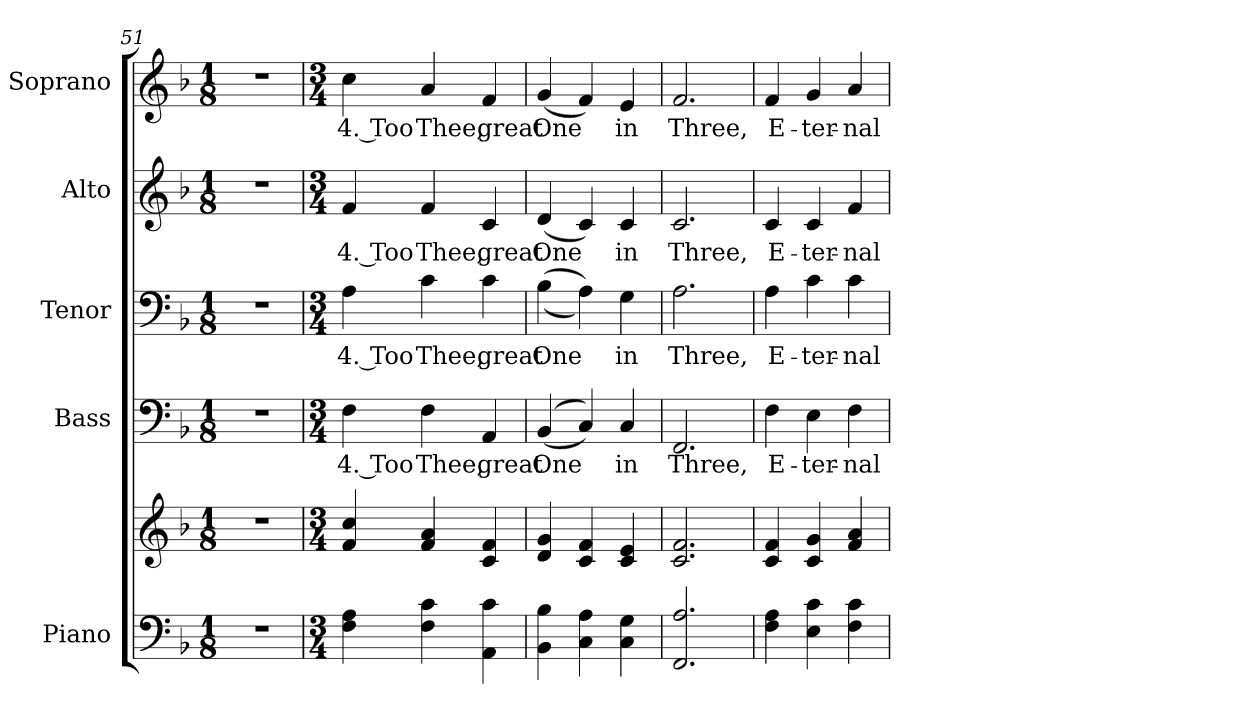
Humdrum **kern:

**kern	**kern	**kern	**text	**kern	**text	**kern	**text	**kern	**text
*part5	*part5	*part4	*part4	*part3	*part3	*part2	*part2	*part1	*part1
*staff6	*staff5	*staff4	*staff4	*staff3	*staff3	*staff2	*staff2	*staff1	*staff1
*I"Piano	*	*I"Bass	*	*I"Tenor	*	*I"Alto	*	*I"Soprano	*
*I'Pno.	*	*I'B.	*	*I'T.	*	*I'A.	*	*I'S.	*
*clefF4	*clefG2	*clefF4	*	*clefF4	*	*clefG2	*	*clefG2	*
*k[b-]	*k[b-]	*k[b-]	*	*k[b-]	*	*k[b-]	*	*k[b-]	*
*F:	*F:	*F:	*	*F:	*	*F:	*	*F:	*
*M1/8	*M1/8	*M1/8	*	*M1/8	*	*M1/8	*	*M1/8	*
=51	=51	=51	=51	=51	=51	=51	=51	=51	=51
8r	8r	8r	.	8r	.	8r	.	8r	.
=52	=52	=52	=52	=52	=52	=52	=52	=52	=52
*M3/4	*M3/4	*M3/4	*	*M3/4	*	*M3/4	*	*M3/4	*
!	!	!	!LO:LY:b:color=#000000	!	!	!	!	!	!
!	!	!	!	!	!LO:LY:b:color=#000000	!	!	!	!
!	!	!	!	!	!	!	!LO:LY:b:color=#000000	!	!
!	!	!	!	!	!	!	!	!	!LO:LY:b:color=#000000
4Fi\ 4Ai	4fi/ 4cci	4Fi\	4. Too	4Ai\	4. Too	4fi/	4. Too	4cci\	4. Too
!	!	!	!LO:LY:b:color=#000000	!	!	!	!	!	!
!	!	!	!	!	!LO:LY:b:color=#000000	!	!	!	!
!	!	!	!	!	!	!	!LO:LY:b:color=#000000	!	!
!	!	!	!	!	!	!	!	!	!LO:LY:b:color=#000000
4Fi\ 4ci	4fi/ 4ai	4Fi\	Thee,	4ci\	Thee,	4fi/	Thee,	4ai/	Thee,
!	!	!	!LO:LY:b:color=#000000	!	!	!	!	!	!
!	!	!	!	!	!LO:LY:b:color=#000000	!	!	!	!
!	!	!	!	!	!	!	!LO:LY:b:color=#000000	!	!
!	!	!	!	!	!	!	!	!	!LO:LY:b:color=#000000
4AAi\ 4ci	4ci/ 4fi	4AAi/	great	4ci\	great	4ci/	great	4fi/	great
!!LO:PB:g=z
=53	=53	=53	=53	=53	=53	=53	=53	=53	=53
!	!	!	!LO:LY:b:color=#000000	!	!	!	!	!	!
!	!	!	!	!	!LO:LY:b:color=#000000	!	!	!	!
!	!	!	!	!	!	!	!LO:LY:b:color=#000000	!	!
!	!	!	!	!	!	!	!	!	!LO:LY:b:color=#000000
4BB-i\ 4B-i	4di/ 4gi	((4BB-i/	One	((4B-i\	One	(4di/	One	(4gi/	One
4Ci\ 4Ai	4ci/ 4fi	4Ci/))	.	4Ai\))	.	4ci/)	.	4fi/)	.
!	!	!	!LO:LY:b:color=#000000	!	!	!	!	!	!
!	!	!	!	!	!LO:LY:b:color=#000000	!	!	!	!
!	!	!	!	!	!	!	!LO:LY:b:color=#000000	!	!
!	!	!	!	!	!	!	!	!	!LO:LY:b:color=#000000
4Ci\ 4Gi	4ci/ 4ei	4Ci/	in	4Gi\	in	4ci/	in	4ei/	in
=54	=54	=54	=54	=54	=54	=54	=54	=54	=54
!	!	!	!LO:LY:b:color=#000000	!	!	!	!	!	!
!	!	!	!	!	!LO:LY:b:color=#000000	!	!	!	!
!	!	!	!	!	!	!	!LO:LY:b:color=#000000	!	!
!	!	!	!	!	!	!	!	!	!LO:LY:b:color=#000000
2.FFi/ 2.Ai	2.ci/ 2.fi	2.FFi/	Three,	2.Ai\	Three,	2.ci/	Three,	2.fi/	Three,
=55	=55	=55	=55	=55	=55	=55	=55	=55	=55
!	!	!	!LO:LY:b:color=#000000	!	!	!	!	!	!
!	!	!	!	!	!LO:LY:b:color=#000000	!	!	!	!
!	!	!	!	!	!	!	!LO:LY:b:color=#000000	!	!
!	!	!	!	!	!	!	!	!	!LO:LY:b:color=#000000
4Fi\ 4Ai	4ci/ 4fi	4Fi\	E-	4Ai\	E-	4ci/	E-	4fi/	E-
!	!	!	!LO:LY:b:color=#000000	!	!	!	!	!	!
!	!	!	!	!	!LO:LY:b:color=#000000	!	!	!	!
!	!	!	!	!	!	!	!LO:LY:b:color=#000000	!	!
!	!	!	!	!	!	!	!	!	!LO:LY:b:color=#000000
4Ei\ 4ci	4ci/ 4gi	4Ei\	-ter-	4ci\	-ter-	4ci/	-ter-	4gi/	-ter-
!	!	!	!LO:LY:b:color=#000000	!	!	!	!	!	!
!	!	!	!	!	!LO:LY:b:color=#000000	!	!	!	!
!	!	!	!	!	!	!	!LO:LY:b:color=#000000	!	!
!	!	!	!	!	!	!	!	!	!LO:LY:b:color=#000000
4Fi\ 4ci	4fi/ 4ai	4Fi\	-nal	4ci\	-nal	4fi/	-nal	4ai/	-nal
=	=	=	=	=	=	=	=	=	=
*-	*-	*-	*-	*-	*-	*-	*-	*-	*-
